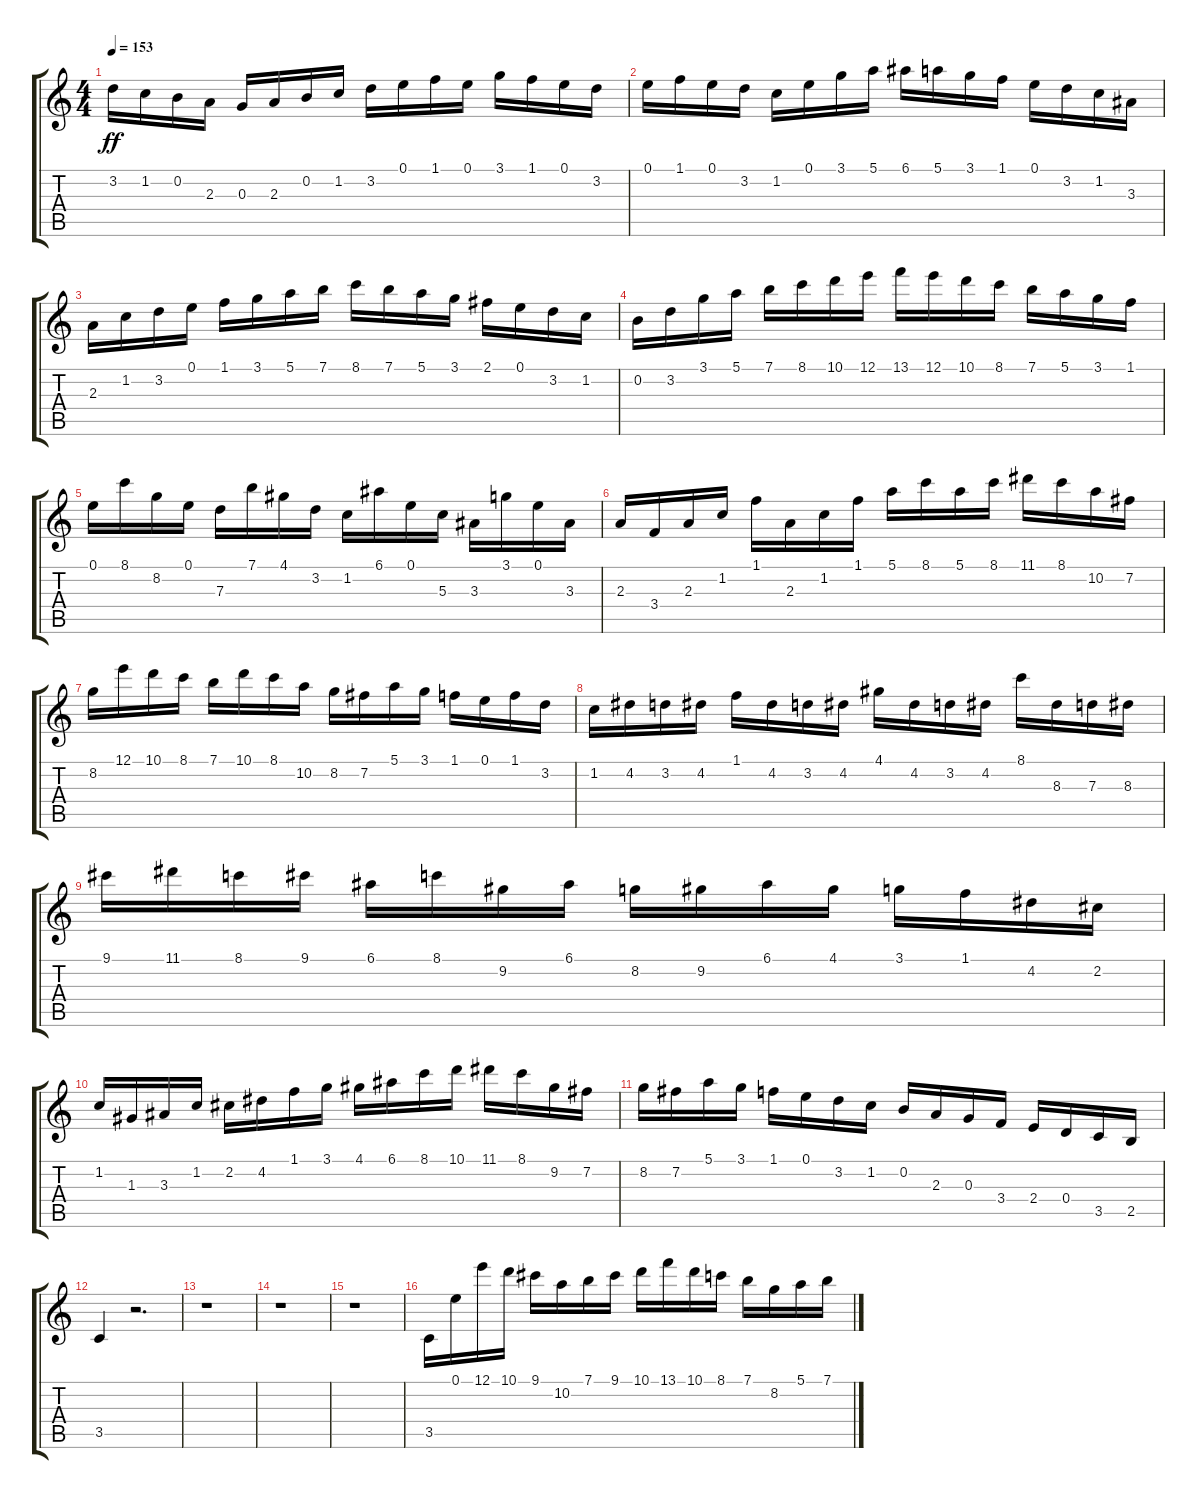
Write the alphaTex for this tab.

\track "" {instrument acousticguitarnylon}
\staff {score tabs}
\tuning (E4 B3 G3 D3 A2 E2) {hide}
\ts (4 4)
\tempo 153
\clef g2
\ks c
3.2.16{dy ff} 1.2.16 0.2.16 2.3.16 0.3.16 2.3.16 0.2.16 1.2.16 3.2.16 0.1.16 1.1.16 0.1.16 3.1.16 1.1.16 0.1.16 3.2.16 |
0.1.16 1.1.16 0.1.16 3.2.16 1.2.16 0.1.16 3.1.16 5.1.16 6.1.16 5.1.16 3.1.16 1.1.16 0.1.16 3.2.16 1.2.16 3.3.16 |
2.3.16 1.2.16 3.2.16 0.1.16 1.1.16 3.1.16 5.1.16 7.1.16 8.1.16 7.1.16 5.1.16 3.1.16 2.1.16 0.1.16 3.2.16 1.2.16 |
0.2.16 3.2.16 3.1.16 5.1.16 7.1.16 8.1.16 10.1.16 12.1.16 13.1.16 12.1.16 10.1.16 8.1.16 7.1.16 5.1.16 3.1.16 1.1.16 |
0.1.16 8.1.16 8.2.16 0.1.16 7.3.16 7.1.16 4.1.16 3.2.16 1.2.16 6.1.16 0.1.16 5.3.16 3.3.16 3.1.16 0.1.16 3.3.16 |
2.3.16 3.4.16 2.3.16 1.2.16 1.1.16 2.3.16 1.2.16 1.1.16 5.1.16 8.1.16 5.1.16 8.1.16 11.1.16 8.1.16 10.2.16 7.2.16 |
8.2.16 12.1.16 10.1.16 8.1.16 7.1.16 10.1.16 8.1.16 10.2.16 8.2.16 7.2.16 5.1.16 3.1.16 1.1.16 0.1.16 1.1.16 3.2.16 |
1.2.16 4.2.16 3.2.16 4.2.16 1.1.16 4.2.16 3.2.16 4.2.16 4.1.16 4.2.16 3.2.16 4.2.16 8.1.16 8.3.16 7.3.16 8.3.16 |
9.1.16 11.1.16 8.1.16 9.1.16 6.1.16 8.1.16 9.2.16 6.1.16 8.2.16 9.2.16 6.1.16 4.1.16 3.1.16 1.1.16 4.2.16 2.2.16 |
1.2.16 1.3.16 3.3.16 1.2.16 2.2.16 4.2.16 1.1.16 3.1.16 4.1.16 6.1.16 8.1.16 10.1.16 11.1.16 8.1.16 9.2.16 7.2.16 |
8.2.16 7.2.16 5.1.16 3.1.16 1.1.16 0.1.16 3.2.16 1.2.16 0.2.16 2.3.16 0.3.16 3.4.16 2.4.16 0.4.16 3.5.16 2.5.16 |
3.5.4 r.2{d} |
r.1 |
r.1 |
r.1 |
3.5.16 0.1.16 12.1.16 10.1.16 9.1.16 10.2.16 7.1.16 9.1.16 10.1.16 13.1.16 10.1.16 8.1.16 7.1.16 8.2.16 5.1.16 7.1.16
